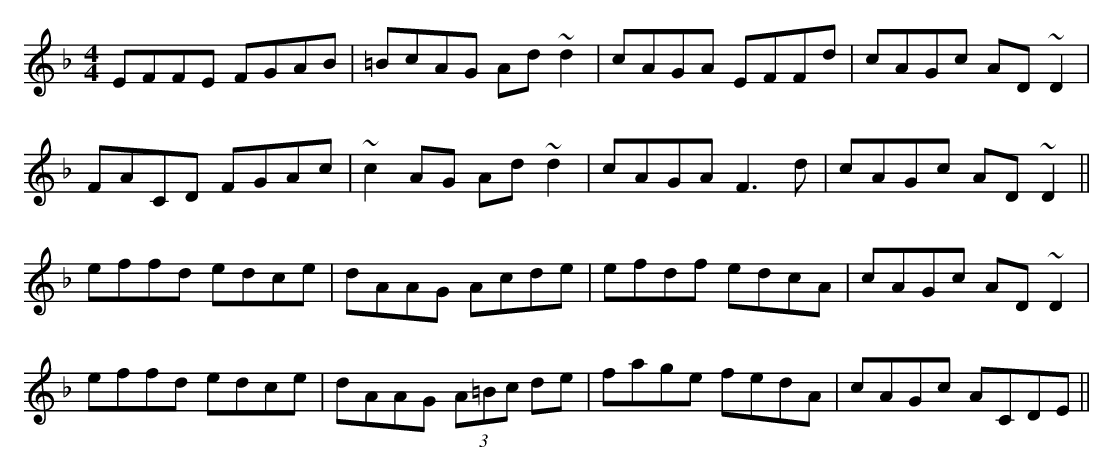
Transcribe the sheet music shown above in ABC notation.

X:1
M:4/4
K:F
EFFE FGAB|=BcAG Ad~d2|cAGA EFFd|cAGc AD ~D2|
FACD FGAc|~c2 AG Ad~d2|cAGA F3d|cAGc AD~D2||
effd edce|dAAG Acde|efdf edcA|cAGc AD~D2|
effd edce|dAAG (3)A=Bc de|fage fedA|cAGc ACDE||
